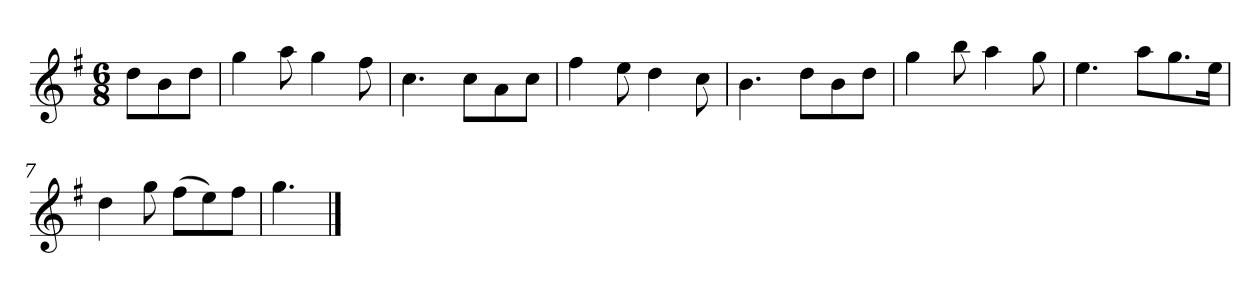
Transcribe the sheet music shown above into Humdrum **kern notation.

**kern
*part1
*staff1
*k[f#]
*M6/8
*MM120
=
8ddL
8b
8ddJ
=1
4gg
8aa
4gg
8ff#
=2
4.cc
8ccL
8a
8ccJ
=3
4ff#
8ee
4dd
8cc
=4
4.b
8ddL
8b
8ddJ
=5
4gg
8bb
4aa
8gg
=6
4.ee
8aaL
8.gg
16eeJk
=7
4dd
8gg
(8ff#L
8ee)
8ff#J
=8
4.gg
==
*-
